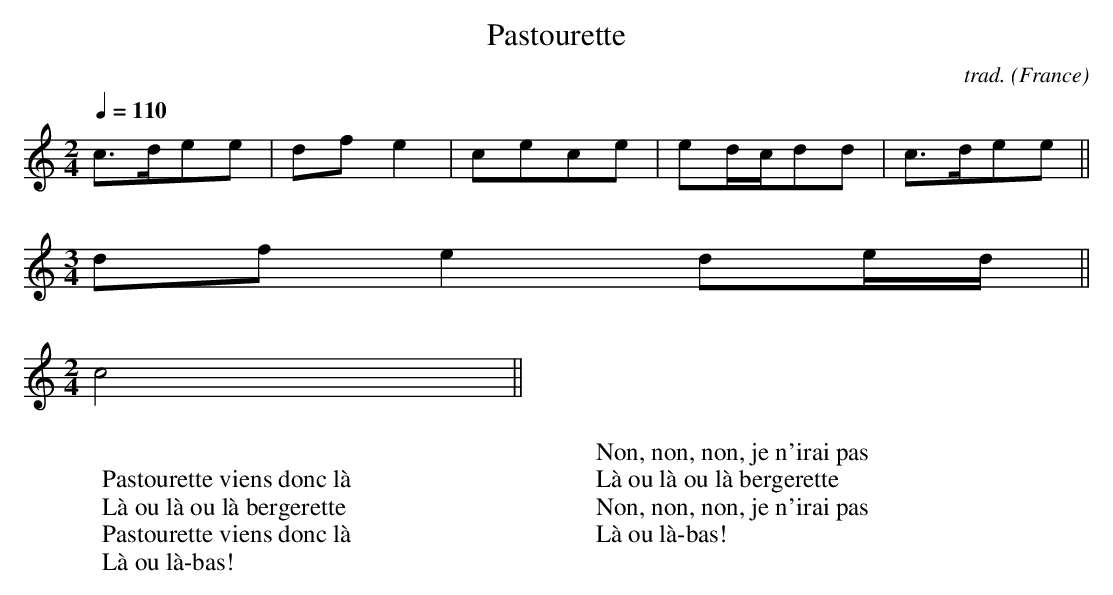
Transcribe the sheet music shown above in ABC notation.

X:1
T:Pastourette
C:trad.
O:France
M:2/4
L:1/8
Q:1/4=110
K:C
c>dee|dfe2|cece|ed/2c/2dd|c>dee||
M:3/4
dfe2de/2d/2||
M:2/4
c4||
W:
W:Pastourette viens donc là
W:Là ou là ou là bergerette
W:Pastourette viens donc là
W:Là ou là-bas!
W:
W:Non, non, non, je n'irai pas
W:Là ou là ou là bergerette
W:Non, non, non, je n'irai pas
W:Là ou là-bas!
